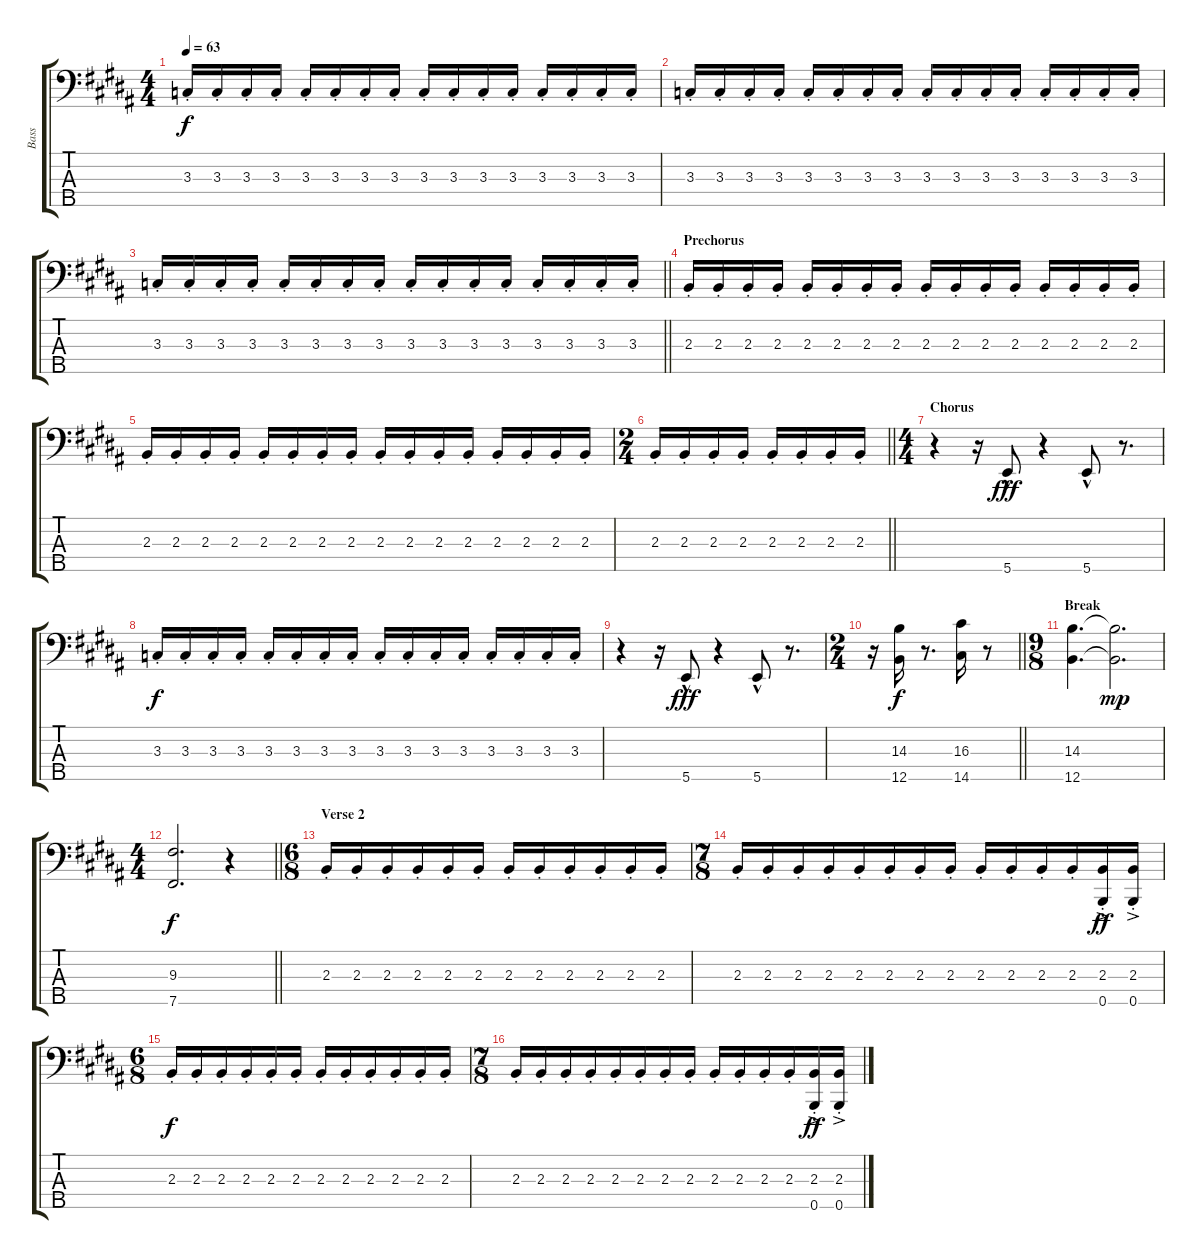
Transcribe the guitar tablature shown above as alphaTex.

\track ("Bass" "Bass") {instrument synthbass1}
\staff {score tabs}
\tuning (G2 D2 A1 E1 B0) {hide}
\ts (4 4)
\tempo 63
\clef f4
\ks b
3.3{st}.16{dy f} 3.3{st}.16 3.3{st}.16 3.3{st}.16 3.3{st}.16 3.3{st}.16 3.3{st}.16 3.3{st}.16 3.3{st}.16 3.3{st}.16 3.3{st}.16 3.3{st}.16 3.3{st}.16 3.3{st}.16 3.3{st}.16 3.3{st}.16 |
3.3{st}.16 3.3{st}.16 3.3{st}.16 3.3{st}.16 3.3{st}.16 3.3{st}.16 3.3{st}.16 3.3{st}.16 3.3{st}.16 3.3{st}.16 3.3{st}.16 3.3{st}.16 3.3{st}.16 3.3{st}.16 3.3{st}.16 3.3{st}.16 |
\barLineRight lightlight
3.3{st}.16 3.3{st}.16 3.3{st}.16 3.3{st}.16 3.3{st}.16 3.3{st}.16 3.3{st}.16 3.3{st}.16 3.3{st}.16 3.3{st}.16 3.3{st}.16 3.3{st}.16 3.3{st}.16 3.3{st}.16 3.3{st}.16 3.3{st}.16 |
\section ("" "Prechorus")
2.3{st}.16 2.3{st}.16 2.3{st}.16 2.3{st}.16 2.3{st}.16 2.3{st}.16 2.3{st}.16 2.3{st}.16 2.3{st}.16 2.3{st}.16 2.3{st}.16 2.3{st}.16 2.3{st}.16 2.3{st}.16 2.3{st}.16 2.3{st}.16 |
2.3{st}.16 2.3{st}.16 2.3{st}.16 2.3{st}.16 2.3{st}.16 2.3{st}.16 2.3{st}.16 2.3{st}.16 2.3{st}.16 2.3{st}.16 2.3{st}.16 2.3{st}.16 2.3{st}.16 2.3{st}.16 2.3{st}.16 2.3{st}.16 |
\ts (2 4)
\barLineRight lightlight
2.3{st}.16 2.3{st}.16 2.3{st}.16 2.3{st}.16 2.3{st}.16 2.3{st}.16 2.3{st}.16 2.3{st}.16 |
\ts (4 4)
\section ("" "Chorus")
r.4{volume 16} r.16 5.5{hac}.8{dy fff} r.4 5.5{hac}.8 r.8{d} |
3.3{st}.16{dy f volume 12} 3.3{st}.16 3.3{st}.16 3.3{st}.16 3.3{st}.16 3.3{st}.16 3.3{st}.16 3.3{st}.16 3.3{st}.16 3.3{st}.16 3.3{st}.16 3.3{st}.16 3.3{st}.16 3.3{st}.16 3.3{st}.16 3.3{st}.16 |
r.4{volume 16} r.16 5.5{hac}.8{dy fff} r.4 5.5{hac}.8 r.8{d} |
\ts (2 4)
\barLineRight lightlight
r.16 (14.3 12.5).16{dy f} r.8{d} (16.3 14.5).16 r.8 |
\ts (9 8)
\section ("" "Break")
(14.3 12.5).4{d volume 12} (14.3{t} 12.5{t}).2{d dy mp} |
\ts (4 4)
\barLineRight lightlight
(9.3 7.5).2{d dy f} r.4 |
\ts (6 8)
\section ("" "Verse 2")
2.3{st}.16 2.3{st}.16 2.3{st}.16 2.3{st}.16 2.3{st}.16 2.3{st}.16 2.3{st}.16 2.3{st}.16 2.3{st}.16 2.3{st}.16 2.3{st}.16 2.3{st}.16 |
\ts (7 8)
2.3{st}.16 2.3{st}.16 2.3{st}.16 2.3{st}.16 2.3{st}.16 2.3{st}.16 2.3{st}.16 2.3{st}.16 2.3{st}.16 2.3{st}.16 2.3{st}.16 2.3{st}.16 (2.3{ac st} 0.5{ac st}).16{dy ff} (2.3{ac st} 0.5{ac st}).16 |
\ts (6 8)
2.3{st}.16{dy f} 2.3{st}.16 2.3{st}.16 2.3{st}.16 2.3{st}.16 2.3{st}.16 2.3{st}.16 2.3{st}.16 2.3{st}.16 2.3{st}.16 2.3{st}.16 2.3{st}.16 |
\ts (7 8)
2.3{st}.16 2.3{st}.16 2.3{st}.16 2.3{st}.16 2.3{st}.16 2.3{st}.16 2.3{st}.16 2.3{st}.16 2.3{st}.16 2.3{st}.16 2.3{st}.16 2.3{st}.16 (2.3{ac st} 0.5{ac st}).16{dy ff} (2.3{ac st} 0.5{ac st}).16
